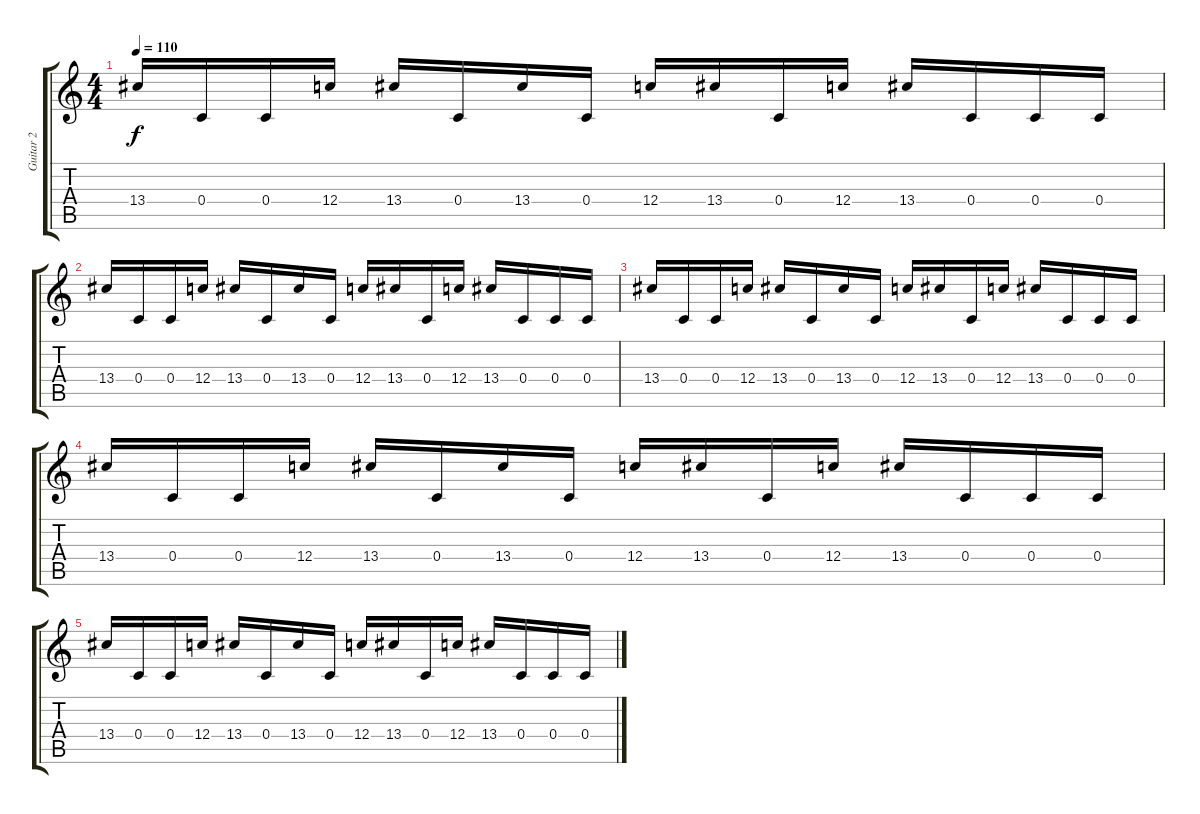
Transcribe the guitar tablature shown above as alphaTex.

\track ("Guitar 2" "Guitar 2") {instrument overdrivenguitar}
\staff {score tabs}
\tuning (D4 A3 F3 C3 G2 D2) {hide}
\ts (4 4)
\tempo 110
\clef g2
\ks c
13.4.16{dy f} 0.4.16 0.4.16 12.4.16 13.4.16 0.4.16 13.4.16 0.4.16 12.4.16 13.4.16 0.4.16 12.4.16 13.4.16 0.4.16 0.4.16 0.4.16 |
13.4.16 0.4.16 0.4.16 12.4.16 13.4.16 0.4.16 13.4.16 0.4.16 12.4.16 13.4.16 0.4.16 12.4.16 13.4.16 0.4.16 0.4.16 0.4.16 |
13.4.16 0.4.16 0.4.16 12.4.16 13.4.16 0.4.16 13.4.16 0.4.16 12.4.16 13.4.16 0.4.16 12.4.16 13.4.16 0.4.16 0.4.16 0.4.16 |
13.4.16 0.4.16 0.4.16 12.4.16 13.4.16 0.4.16 13.4.16 0.4.16 12.4.16 13.4.16 0.4.16 12.4.16 13.4.16 0.4.16 0.4.16 0.4.16 |
13.4.16 0.4.16 0.4.16 12.4.16 13.4.16 0.4.16 13.4.16 0.4.16 12.4.16 13.4.16 0.4.16 12.4.16 13.4.16 0.4.16 0.4.16 0.4.16
